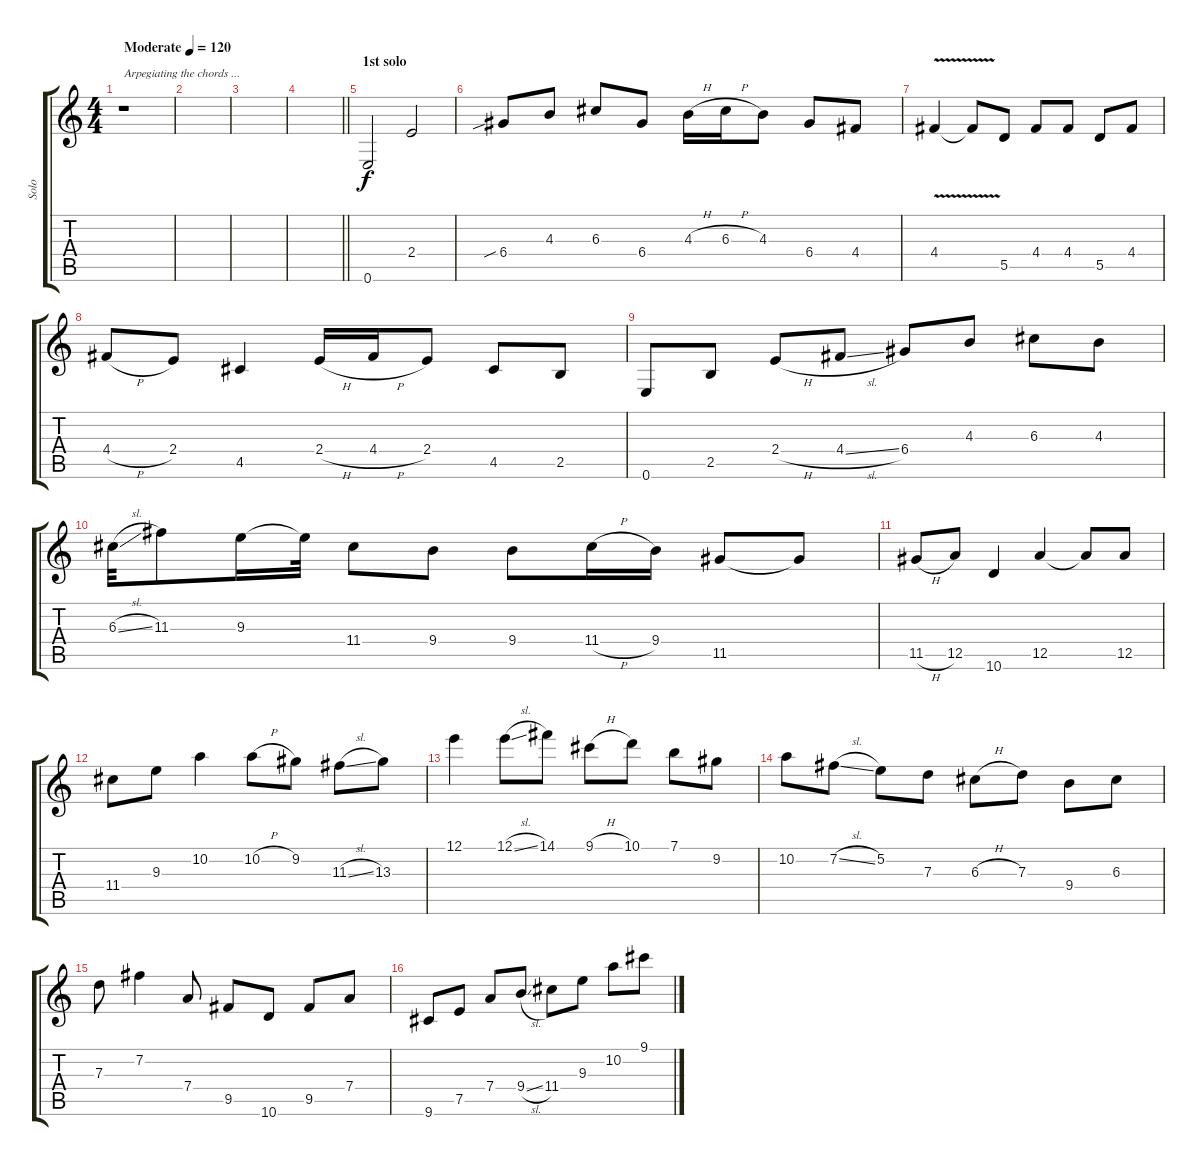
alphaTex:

\track ("Solo" "Solo") {instrument overdrivenguitar}
\staff {score tabs}
\tuning (E4 B3 G3 D3 A2 E2) {hide}
\ts (4 4)
\tempo (120 "Moderate")
\clef g2
\ks c
r.1{txt "Arpegiating the chords ..." dy f instrument overdrivenguitar} |
|
|
\barLineRight lightlight
|
\section ("" "1st solo")
0.6.2 2.4.2 |
6.4{sib}.8 4.3.8 6.3.8 6.4.8 4.3{h}.16 6.3{h}.16 4.3.8 6.4.8 4.4.8 |
4.4{v}.4 4.4{t}.8 5.5.8 4.4.8 4.4.8 5.5.8 4.4.8 |
4.4{h}.8 2.4.8 4.5.4 2.4{h}.16 4.4{h}.16 2.4.8 4.5.8 2.5.8 |
0.6.8 2.5.8 2.4{h}.8 4.4{sl}.8 6.4.8 4.3.8 6.3.8 4.3.8 |
6.3{sl}.32 11.3.8 9.3.16 9.3{t}.32 11.4.8 9.4.8 9.4.8 11.4{h}.16 9.4.16 11.5.8 11.5{t}.8 |
11.5{h}.8 12.5.8 10.6.4 12.5.4 12.5{t}.8 12.5.8 |
11.4.8 9.3.8 10.2.4 10.2{h}.8 9.2.8 11.3{sl}.8 13.3.8 |
12.1.4 12.1{sl}.8 14.1.8 9.1{h}.8 10.1.8 7.1.8 9.2.8 |
10.2.8 7.2{sl}.8 5.2.8 7.3.8 6.3{h}.8 7.3.8 9.4.8 6.3.8 |
7.3.8 7.2.4 7.4.8 9.5.8 10.6.8 9.5.8 7.4.8 |
9.6.8 7.5.8 7.4.8 9.4{sl}.8 11.4.8 9.3.8 10.2.8 9.1{sl}.8
